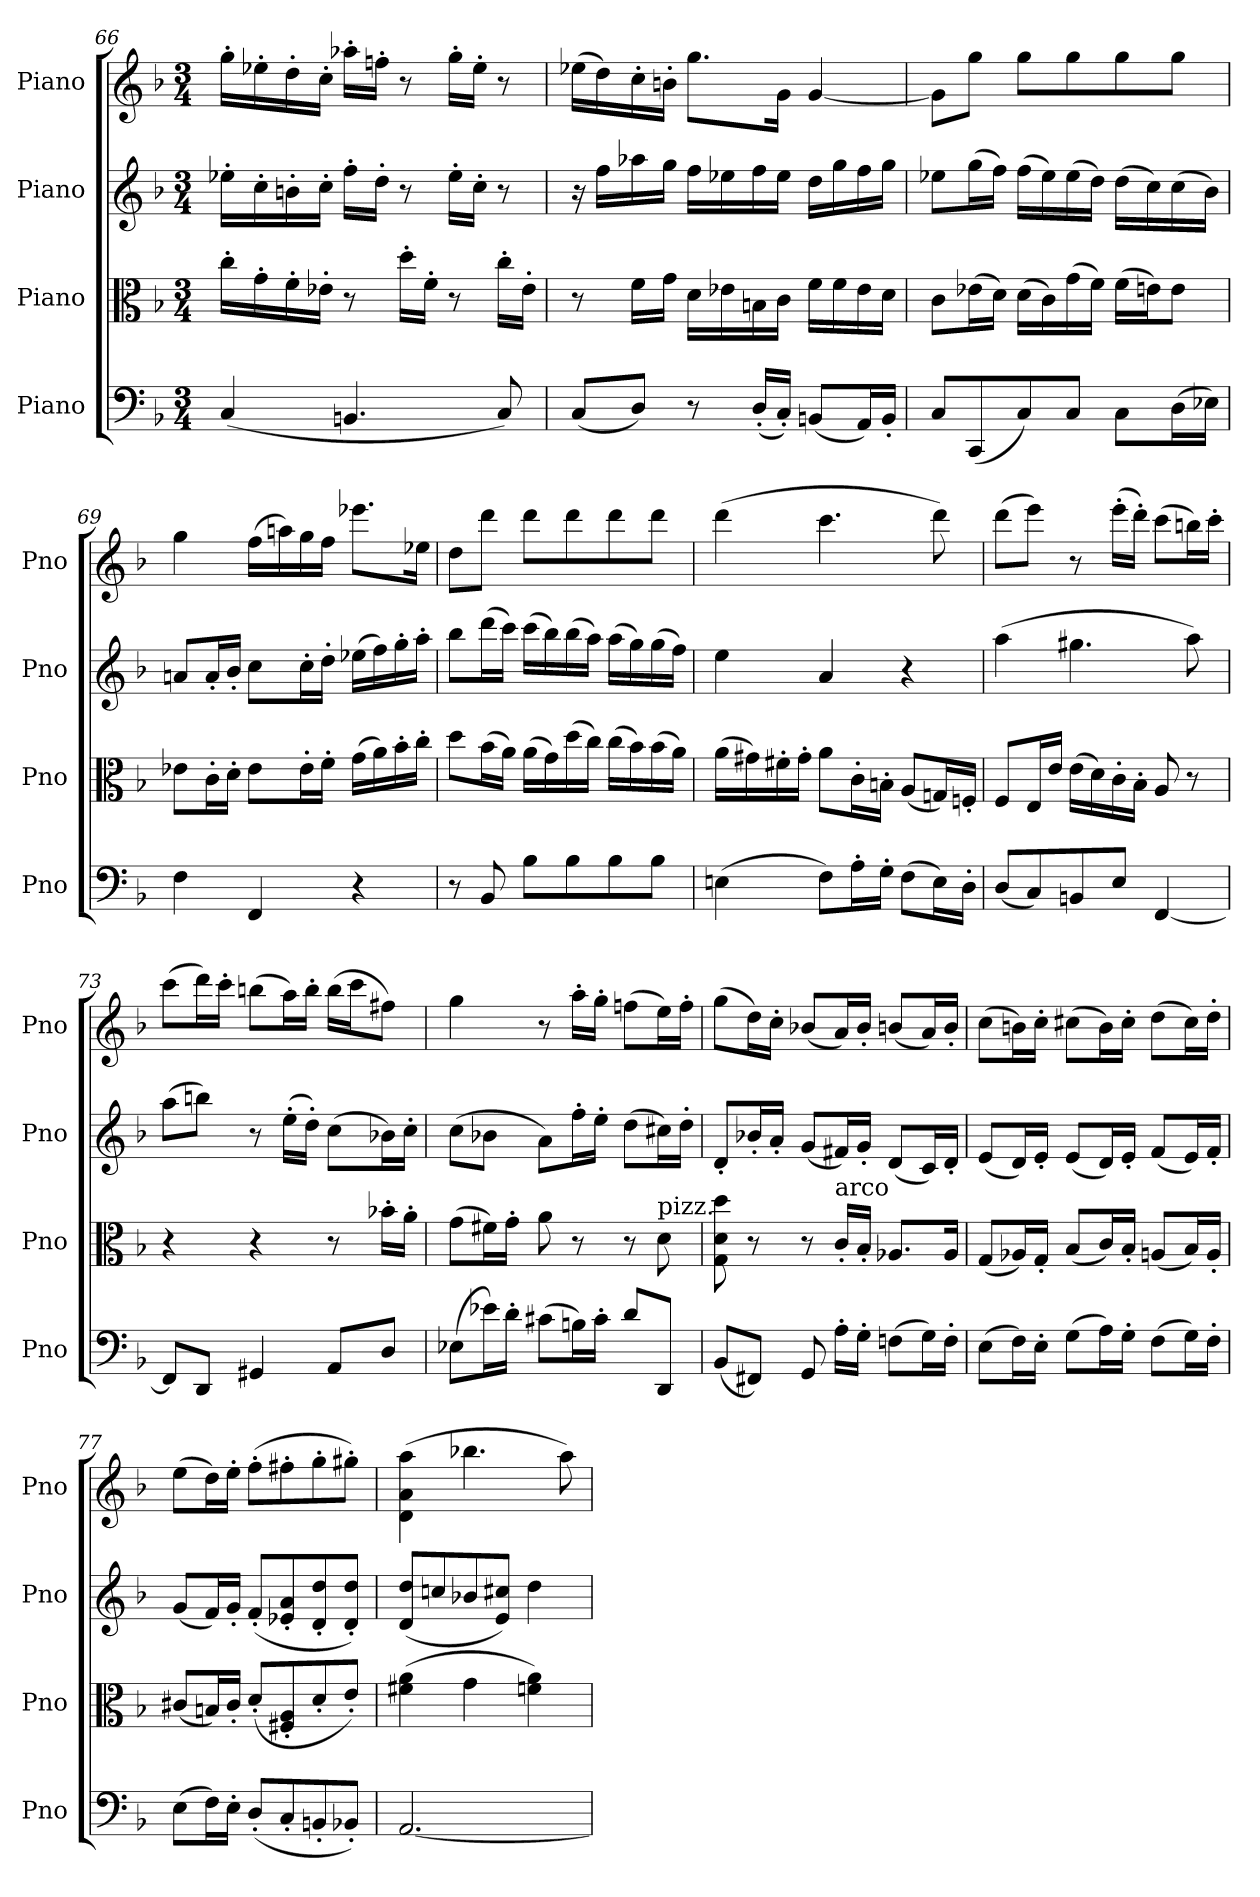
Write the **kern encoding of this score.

**kern	**kern	**kern	**kern
*part4	*part3	*part2	*part1
*staff4	*staff3	*staff2	*staff1
*I"Piano	*I"Piano	*I"Piano	*I"Piano
*I'Pno	*I'Pno	*I'Pno	*I'Pno
*clefF4	*clefC3	*clefG2	*clefG2
*k[b-]	*k[b-]	*k[b-]	*k[b-]
*M3/4	*M3/4	*M3/4	*M3/4
=66	=66	=66	=66
(4C/	16cc'\LL	16ee-X'\LL	16gg'\LL
.	16g'\	16cc'\	16ee-X'\
.	16f'\	16bn'\	16dd'\
.	16e-X'\JJ	16cc'\JJ	16cc'\JJ
4.BBn/	8r	16ff'\LL	16aa-X'\LL
.	.	16dd'\JJ	16ffn'\JJ
.	16dd'\LL	8r	8r
.	16f'\JJ	.	.
.	8r	16ee-'\LL	16gg'\LL
.	.	16cc'\JJ	16ee-'\JJ
8C/)	16cc'\LL	8r	8r
.	16e-'\JJ	.	.
!!LO:LB:g=z
=67	=67	=67	=67
(8C/L	8r	16r	(16ee-X\LL
.	.	16ff\LL	16dd\)
8D/J)	16f\LL	16aa-X\	16cc'\
.	16g\JJ	16gg\JJ	16bn'\JJ
8r	16d\LL	16ff\LL	8.gg\L
.	16e-X\	16ee-X\	.
(16D'/LL	16Bn\	16ff\	.
16C'/JJ)	16c\JJ	16ee-\JJ	16g\Jk
(8BBn/L	16f\LL	16dd\LL	[4g/
.	16f\	16gg\	.
16AA/L)	16e-\	16ff\	.
16BB'/JJ	16d\JJ	16gg\JJ	.
=68	=68	=68	=68
8C/L	8c\L	8ee-X\L	8g\L]
(8CC/	(16e-X\L	(16gg\L	8gg\J
.	16d\JJ)	16ff\JJ)	.
8C/)	(16d\LL	(16ff\LL	8gg\L
.	16c\)	16ee-\)	.
8C/J	(16g\	(16ee-\	8gg\
.	16f\JJ)	16dd\JJ)	.
8C\L	(16f\LL	(16dd\LL	8gg\
.	16en\J)	16cc\)	.
(16D\L	8e\J	(16cc\	8gg\J
16E-X\JJ)	.	16b-\JJ)	.
=69	=69	=69	=69
4F\	8e-X\L	8an/L	4gg\
.	16c'\L	16a'/L	.
.	16d'\JJ	16b-'/JJ	.
4FF/	8e-\L	8cc\L	(16ff\LL
.	.	.	16aan\)
.	16e-'\L	16cc'\L	16gg\
.	16f'\JJ	16dd'\JJ	16ff\JJ
4r	(16g\LL	(16ee-X\LL	8.eee-X\L
.	16a\)	16ff\)	.
.	16b-'\	16gg'\	.
.	16cc'\JJ	16aa'\JJ	16ee-X\Jk
=70	=70	=70	=70
8r	8dd\L	8bb-\L	8dd\L
8BB-/	(16b-\L	(16ddd\L	8ddd\J
.	16a\JJ)	16ccc\JJ)	.
8B-\L	(16a\LL	(16ccc\LL	8ddd\L
.	16g\)	16bb-\)	.
8B-\	(16dd\	(16bb-\	8ddd\
.	16cc\JJ)	16aa\JJ)	.
8B-\	(16cc\LL	(16aa\LL	8ddd\
.	16b-\)	16gg\)	.
8B-\J	(16b-\	(16gg\	8ddd\J
.	16a\JJ)	16ff\JJ)	.
!!LO:PB:g=z
=71	=71	=71	=71
(4En\	(16a\LL	4ee\	(4ddd\
.	16g#X\)	.	.
.	16f#X'\	.	.
.	16g#'\JJ	.	.
8F\L)	8a\L	4a/	4.ccc\
16A'\L	16c'\L	.	.
16G'\JJ	16Bn'\JJ	.	.
(8F\L	(8A/L	4r	.
16E\L)	16Gn/L)	.	8ddd\)
16D'\JJ	16Fn'/JJ	.	.
=72	=72	=72	=72
(8D/L	8F/L	(4aa\	(8ddd\L
8C/)	16E/L	.	8eee\J)
.	16e/JJ	.	.
8BBn/	(16e\LL	4.gg#X\	8r
.	16d\)	.	.
8E/J	16c'\	.	(16eee'\LL
.	16B-'\JJ	.	16ddd'\JJ)
[4FF/	8A/	.	(8ccc\L
.	8r	8aa\)	16bbn\L)
.	.	.	16ccc'\JJ
=73	=73	=73	=73
8FF/L]	4r	(8aa\L	(8ccc\L
8DD/J	.	8bbn\J)	16ddd\L)
.	.	.	16ccc'\JJ
4GG#X/	4r	8r	(8bbn\L
.	.	(16ee'\LL	16aa\L)
.	.	16dd'\JJ)	16bb'\JJ
8AA/L	8r	(8cc\L	(16bb\LL
.	.	.	16ccc\J
8D/J	16b-X'\LL	16b-X\L)	8ff#X\J)
.	16a'\JJ	16cc'\JJ	.
=74	=74	=74	=74
(8E-X\L	(8g\L	(8cc\L	4gg\
16e-X\L)	16f#X\L)	8b-X\J	.
16d'\JJ	16g'\JJ	.	.
(8c#X\L	8a\	8a\L)	8r
16Bn\L)	8r	16ff'\L	16aa'\LL
16c#'\JJ	.	16ee'\JJ	16gg'\JJ
8d/L	8r	(8dd\L	(8ffn\L
!	!LO:TX:a:t=pizz.	!	!
8DD/J	8d\	16cc#X\L)	16ee\L)
.	.	16dd'\JJ	16ff'\JJ
=75	=75	=75	=75
(8BB-/L	8G\ 8d\ 8dd\	8d'/L	(8gg\L
8FF#X/J)	8r	16b-X'/L	16dd\L)
.	.	16a'/JJ	16cc'\JJ
8GG/	8r	(8g/L	(8b-X/L
!	!LO:TX:a:t=arco	!	!
16A'\LL	16c'/LL	16f#X/L)	16a/L)
16G'\JJ	16B-'/JJ	16g'/JJ	16b-'/JJ
(8Fn\L	8.A-X/L	(8d/L	(8bn/L
16G\L)	.	16c/L)	16a/L)
16F'\JJ	16A-/Jk	16d'/JJ	16b'/JJ
!!LO:LB:g=z
=76	=76	=76	=76
(8E\L	(8G/L	(8e/L	(8cc\L
16F\L)	16A-X/L)	16d/L)	16bn\L)
16E'\JJ	16G'/JJ	16e'/JJ	16cc'\JJ
(8G\L	(8B-/L	(8e/L	(8cc#X\L
16A\L)	16c/L)	16d/L)	16b\L)
16G'\JJ	16B-'/JJ	16e'/JJ	16cc#'\JJ
(8F\L	(8An/L	(8f/L	(8dd\L
16G\L)	16B-/L)	16e/L)	16cc#\L)
16F'\JJ	16A'/JJ	16f'/JJ	16dd'\JJ
=77	=77	=77	=77
(8E\L	(8c#X/L	(8g/L	(8ee\L
16F\L)	16Bn/L)	16f/L)	16dd\L)
16E'\JJ	16c#'/JJ	16g'/JJ	16ee'\JJ
(8D'/L	(8d'/L	(8f'/L	(8ff'\L
8C'/	8F#X/' 8A/'	8e-X/' 8a/'	8ff#X'\
8BBn'/	8d'/	8d/' 8dd/'	8gg'\
8BB-X'/J)	8e'/J)	8d/' 8dd/'J)	8gg#X'\J)
=78	=78	=78	=78
[2.AA/	(4f#X\ 4a\	(8d/ 8dd/L	(4d\ 4a\ 4aa\
.	.	8ccn/	.
.	4g\	8b-X/	4.bb-X\
.	.	8e/ 8cc#X/J)	.
.	4fn\ 4a\)	4dd\	.
.	.	.	8aa\)
=	=	=	=
*-	*-	*-	*-
